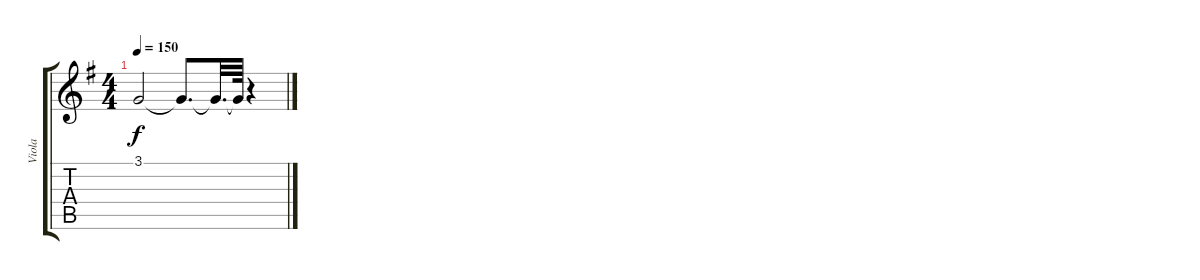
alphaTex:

\track ("Viola" "Viola") {instrument viola}
\staff {score tabs}
\tuning (E4 B3 G3 D3 A2 E2) {hide}
\ts (4 4)
\tempo 150
\clef g2
\ks g
3.1{t}.2{dy f} 3.1{t}.8{d} 3.1{t}.32{d} 3.1{t}.64 r.4
